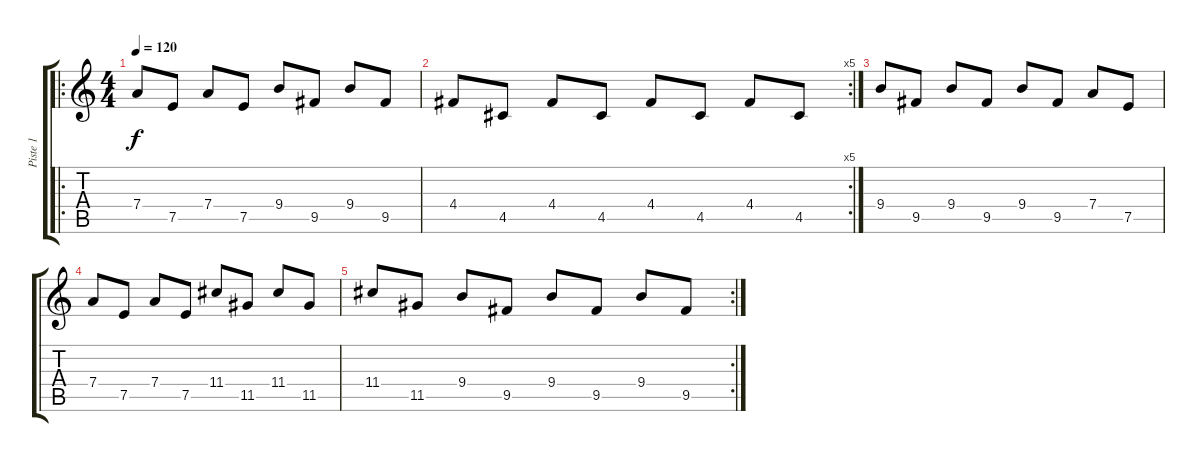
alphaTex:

\track ("Piste 1" "Piste 1") {instrument acousticguitarnylon}
\staff {score tabs}
\tuning (E4 B3 G3 D3 A2 E2) {hide}
\ro
\ts (4 4)
\tempo 120
\clef g2
\ks c
7.4.8{dy f instrument acousticguitarnylon} 7.5.8 7.4.8 7.5.8 9.4.8 9.5.8 9.4.8 9.5.8 |
\rc 5
4.4.8 4.5.8 4.4.8 4.5.8 4.4.8 4.5.8 4.4.8 4.5.8 |
9.4.8 9.5.8 9.4.8 9.5.8 9.4.8 9.5.8 7.4.8 7.5.8 |
7.4.8 7.5.8 7.4.8 7.5.8 11.4.8 11.5.8 11.4.8 11.5.8 |
\rc 2
11.4.8 11.5.8 9.4.8 9.5.8 9.4.8 9.5.8 9.4.8 9.5.8
